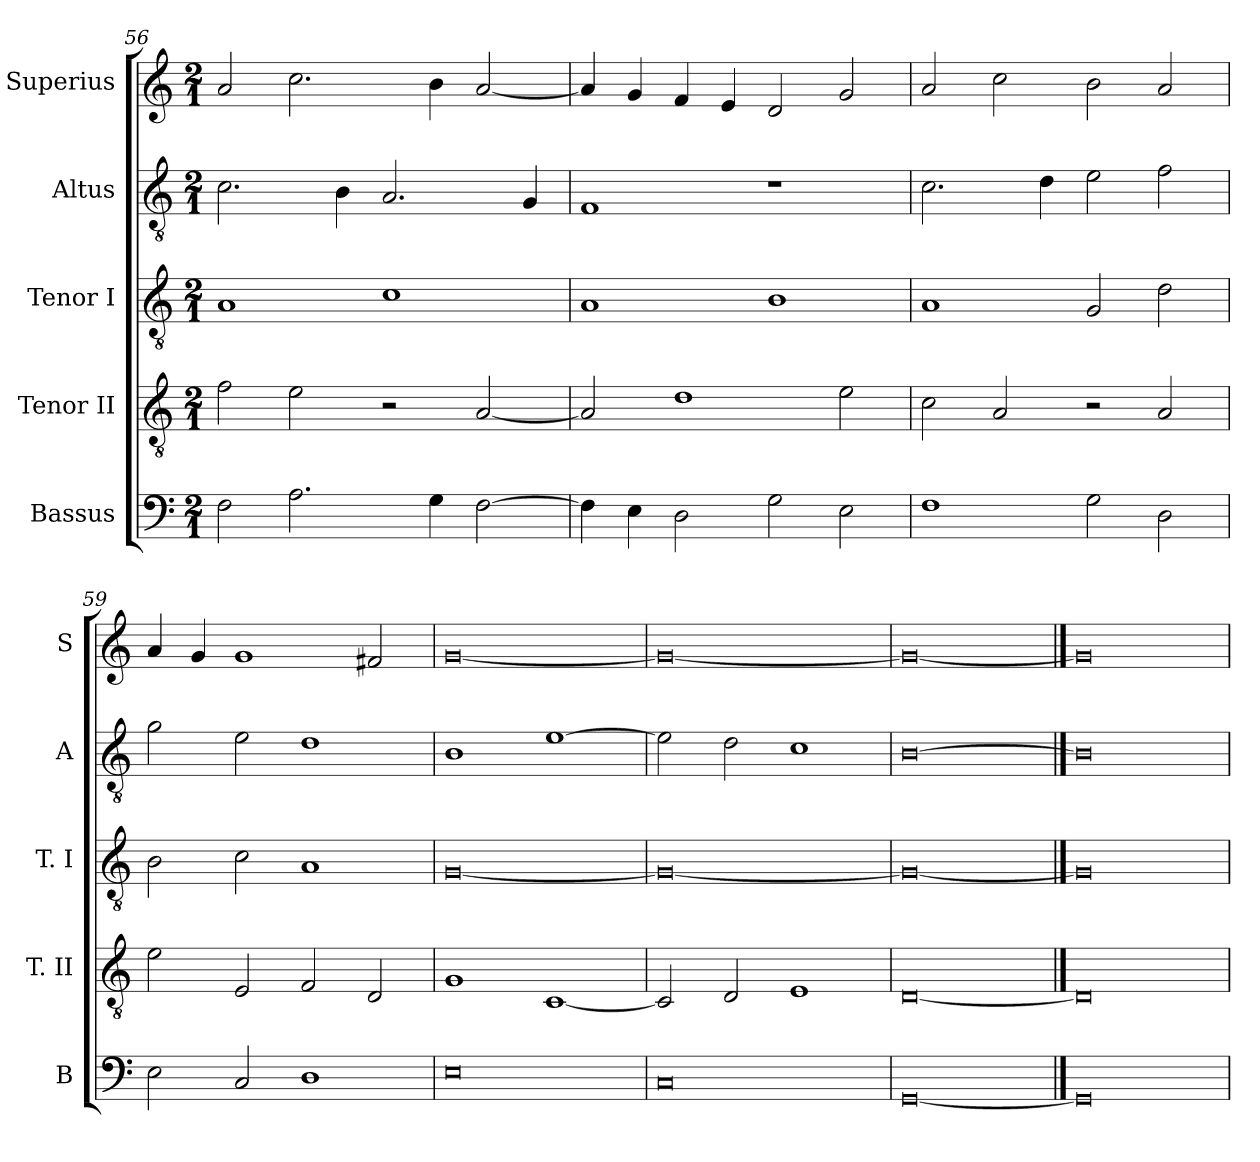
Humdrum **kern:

**kern	**kern	**kern	**kern	**kern
*part5	*part4	*part3	*part2	*part1
*staff5	*staff4	*staff3	*staff2	*staff1
*I"Bassus	*I"Tenor II	*I"Tenor I	*I"Altus	*I"Superius
*I'B	*I'T. II	*I'T. I	*I'A	*I'S
*clefF4	*clefGv2	*clefGv2	*clefGv2	*clefG2
*k[]	*k[]	*k[]	*k[]	*k[]
*C:	*C:	*C:	*C:	*C:
*M2/1	*M2/1	*M2/1	*M2/1	*M2/1
=56	=56	=56	=56	=56
2F	2f	1A	2.c	2a
2.A	2e	.	.	2.cc
.	.	.	4B	.
.	2r	1c	2.A	.
4G	.	.	.	4b
[2F	[2A	.	.	[2a
.	.	.	4G	.
=57	=57	=57	=57	=57
4F]	2A]	1A	1F	4a]
4E	.	.	.	4g
2D	1d	.	.	4f
.	.	.	.	4e
2G	.	1B	1r	2d
2E	2e	.	.	2g
=58	=58	=58	=58	=58
1F	2c	1A	2.c	2a
.	2A	.	.	2cc
.	.	.	4d	.
2G	2r	2G	2e	2b
2D	2A	2d	2f	2a
=59	=59	=59	=59	=59
2E	2e	2B	2g	4a
.	.	.	.	4g
2C	2E	2c	2e	1g
1D	2F	1A	1d	.
.	2D	.	.	2f#X
=60	=60	=60	=60	=60
0E	1G	[0G	1B	[0g
.	[1C	.	[1e	.
=61	=61	=61	=61	=61
0C	2C]	0G_	2e]	0g_
.	2D	.	2d	.
.	1E	.	1c	.
=62	=62	=62	=62	=62
[0GG	[0D	0G_	[0B	0g_
==63	==63	==63	==63	==63
0GG]	0D]	0G]	0B]	0g]
=	=	=	=	=
*-	*-	*-	*-	*-
